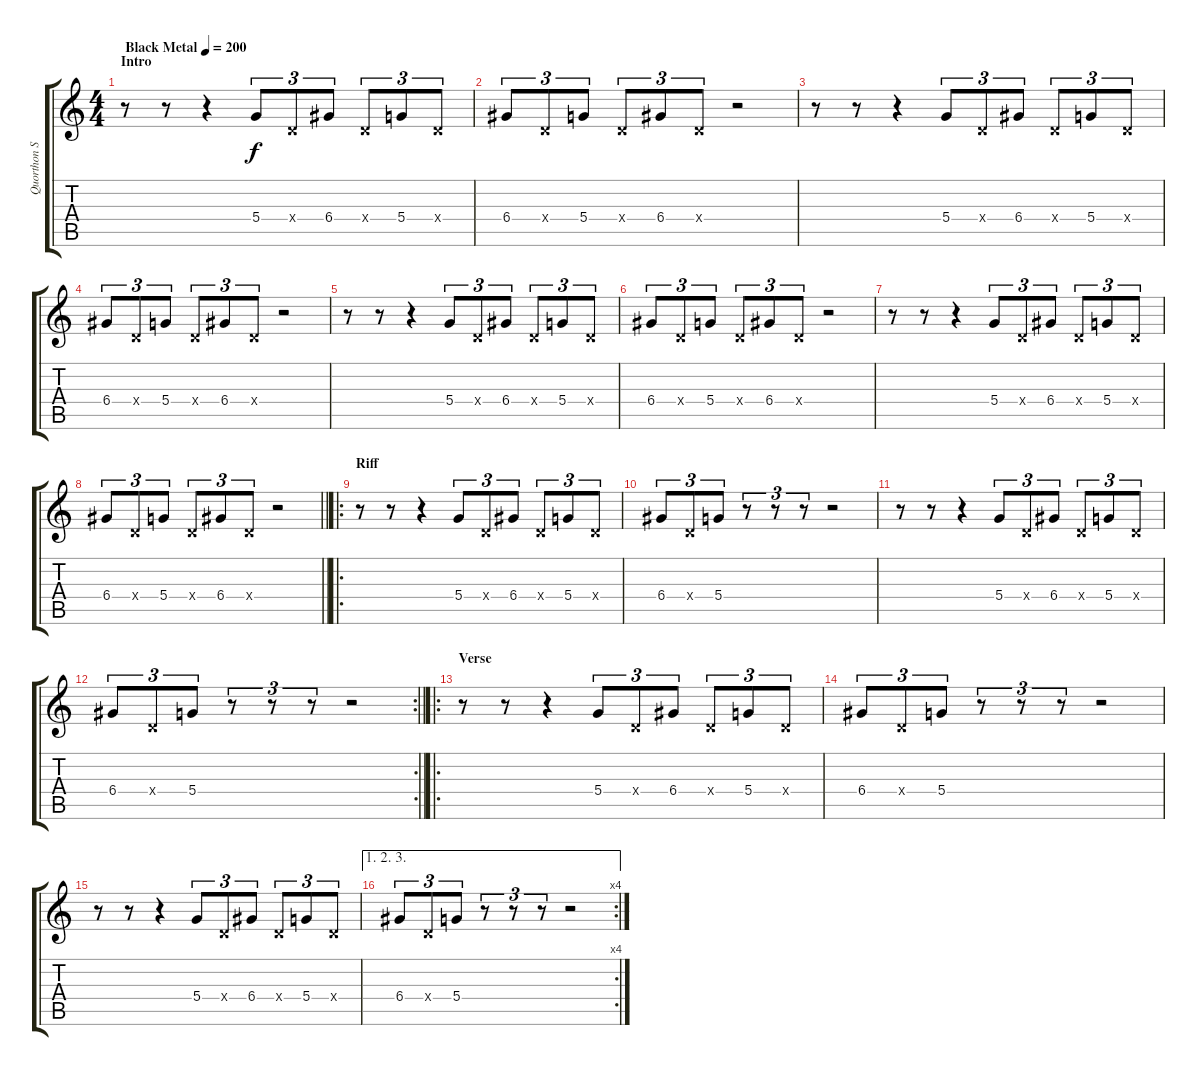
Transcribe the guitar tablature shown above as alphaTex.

\track ("Quorthon Seth" "Quorthon S") {instrument distortionguitar}
\staff {score tabs}
\tuning (E4 B3 G3 D3 A2 E2) {hide}
\ts (4 4)
\section ("" "Intro")
\tempo (200 "Black Metal")
\clef g2
\ks c
r.8{dy f instrument distortionguitar} r.8 r.4 5.4.8{tu (3 2)} 0.4{x}.8{tu (3 2)} 6.4.8{tu (3 2)} 0.4{x}.8{tu (3 2)} 5.4.8{tu (3 2)} 0.4{x}.8{tu (3 2)} |
6.4.8{tu (3 2)} 0.4{x}.8{tu (3 2)} 5.4.8{tu (3 2)} 0.4{x}.8{tu (3 2)} 6.4.8{tu (3 2)} 0.4{x}.8{tu (3 2)} r.2 |
r.8 r.8 r.4 5.4.8{tu (3 2)} 0.4{x}.8{tu (3 2)} 6.4.8{tu (3 2)} 0.4{x}.8{tu (3 2)} 5.4.8{tu (3 2)} 0.4{x}.8{tu (3 2)} |
6.4.8{tu (3 2)} 0.4{x}.8{tu (3 2)} 5.4.8{tu (3 2)} 0.4{x}.8{tu (3 2)} 6.4.8{tu (3 2)} 0.4{x}.8{tu (3 2)} r.2 |
r.8 r.8 r.4 5.4.8{tu (3 2)} 0.4{x}.8{tu (3 2)} 6.4.8{tu (3 2)} 0.4{x}.8{tu (3 2)} 5.4.8{tu (3 2)} 0.4{x}.8{tu (3 2)} |
6.4.8{tu (3 2)} 0.4{x}.8{tu (3 2)} 5.4.8{tu (3 2)} 0.4{x}.8{tu (3 2)} 6.4.8{tu (3 2)} 0.4{x}.8{tu (3 2)} r.2 |
r.8 r.8 r.4 5.4.8{tu (3 2)} 0.4{x}.8{tu (3 2)} 6.4.8{tu (3 2)} 0.4{x}.8{tu (3 2)} 5.4.8{tu (3 2)} 0.4{x}.8{tu (3 2)} |
\barLineRight lightlight
6.4.8{tu (3 2)} 0.4{x}.8{tu (3 2)} 5.4.8{tu (3 2)} 0.4{x}.8{tu (3 2)} 6.4.8{tu (3 2)} 0.4{x}.8{tu (3 2)} r.2 |
\ro
\section ("" "Riff")
r.8 r.8 r.4 5.4.8{tu (3 2)} 0.4{x}.8{tu (3 2)} 6.4.8{tu (3 2)} 0.4{x}.8{tu (3 2)} 5.4.8{tu (3 2)} 0.4{x}.8{tu (3 2)} |
6.4.8{tu (3 2)} 0.4{x}.8{tu (3 2)} 5.4.8{tu (3 2)} r.8{tu (3 2)} r.8{tu (3 2)} r.8{tu (3 2)} r.2 |
r.8 r.8 r.4 5.4.8{tu (3 2)} 0.4{x}.8{tu (3 2)} 6.4.8{tu (3 2)} 0.4{x}.8{tu (3 2)} 5.4.8{tu (3 2)} 0.4{x}.8{tu (3 2)} |
\rc 2
\barLineRight lightlight
6.4.8{tu (3 2)} 0.4{x}.8{tu (3 2)} 5.4.8{tu (3 2)} r.8{tu (3 2)} r.8{tu (3 2)} r.8{tu (3 2)} r.2 |
\ro
\section ("" "Verse")
r.8 r.8 r.4 5.4.8{tu (3 2)} 0.4{x}.8{tu (3 2)} 6.4.8{tu (3 2)} 0.4{x}.8{tu (3 2)} 5.4.8{tu (3 2)} 0.4{x}.8{tu (3 2)} |
6.4.8{tu (3 2)} 0.4{x}.8{tu (3 2)} 5.4.8{tu (3 2)} r.8{tu (3 2)} r.8{tu (3 2)} r.8{tu (3 2)} r.2 |
r.8 r.8 r.4 5.4.8{tu (3 2)} 0.4{x}.8{tu (3 2)} 6.4.8{tu (3 2)} 0.4{x}.8{tu (3 2)} 5.4.8{tu (3 2)} 0.4{x}.8{tu (3 2)} |
\ae (1 2 3)
\rc 4
6.4.8{tu (3 2)} 0.4{x}.8{tu (3 2)} 5.4.8{tu (3 2)} r.8{tu (3 2)} r.8{tu (3 2)} r.8{tu (3 2)} r.2
